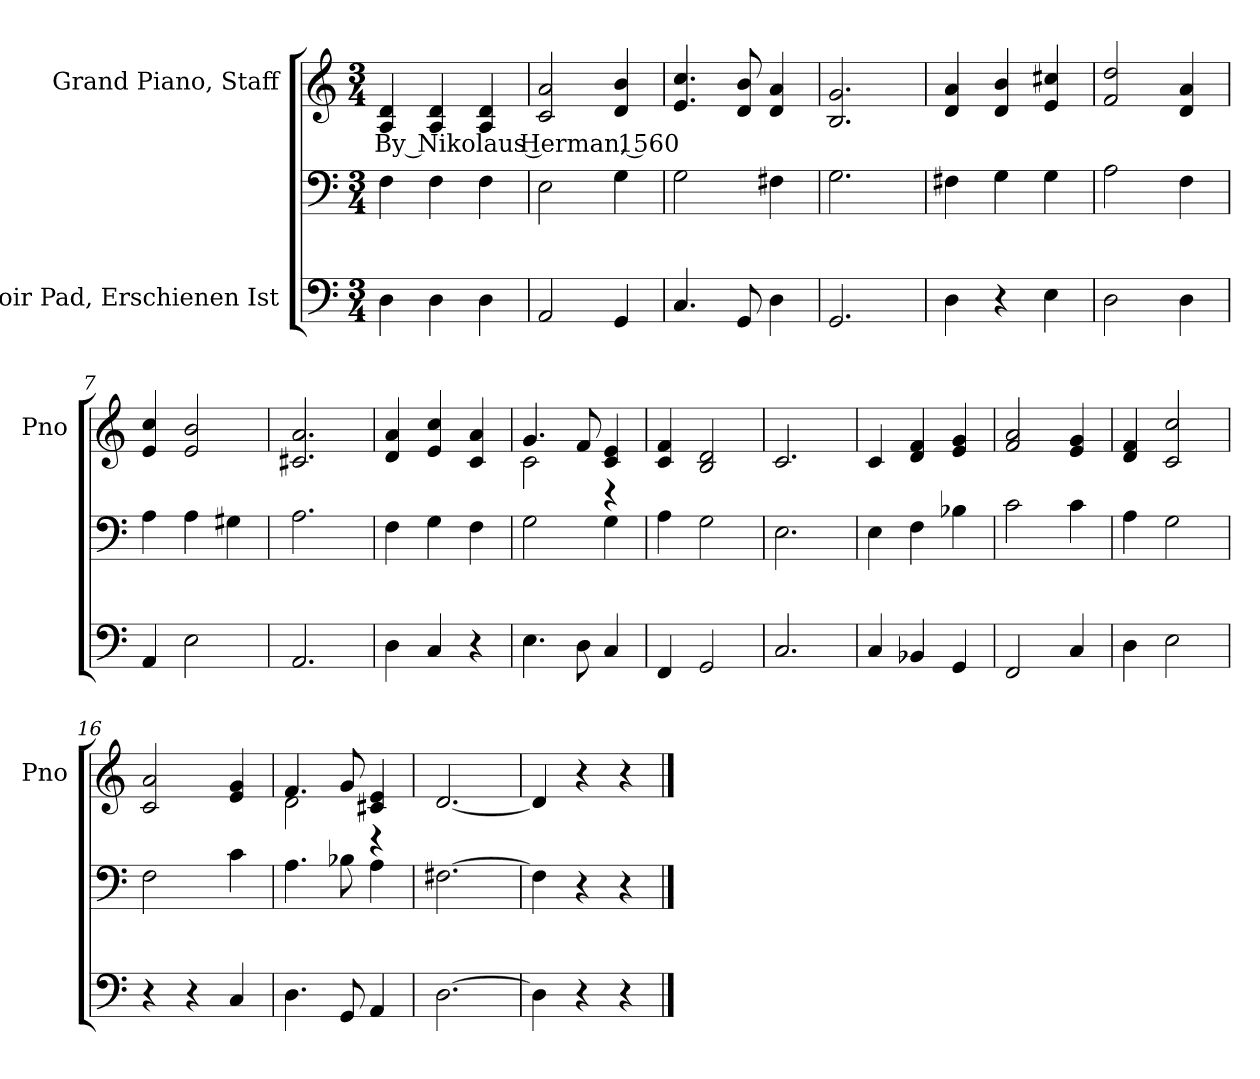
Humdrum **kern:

**kern	**kern	**kern	**text
*part2	*part2	*part1	*part1
*staff3	*staff2	*staff1	*staff1
*I"Choir Pad, Erschienen Ist	*	*I"Grand Piano, Staff	*
*	*	*I'Pno	*
*clefF4	*clefF4	*clefG2	*
*k[]	*k[]	*k[]	*
*M3/4	*M3/4	*M3/4	*
=1	=1	=1	=1
!	!	!	!LO:LY:b
4D\	4F\	4A/ 4d/	By Nikolaus Herman, 1560
4D\	4F\	4A/ 4d/	.
4D\	4F\	4A/ 4d/	.
=2	=2	=2	=2
2AA/	2E\	2c/ 2a/	.
4GG/	4G\	4d/ 4b/	.
=3	=3	=3	=3
4.C/	2G\	4.e/ 4.cc/	.
8GG/	.	8d/ 8b/	.
4D\	4F#X\	4d/ 4a/	.
=4	=4	=4	=4
2.GG/	2.G\	2.B/ 2.g/	.
=5	=5	=5	=5
4D\	4F#X\	4d/ 4a/	.
4r	4G\	4d/ 4b/	.
4E\	4G\	4e/ 4cc#X/	.
=6	=6	=6	=6
2D\	2A\	2f/ 2dd/	.
4D\	4F\	4d/ 4a/	.
=7	=7	=7	=7
4AA/	4A\	4e/ 4cc/	.
2E\	4A\	2e/ 2b/	.
.	4G#X\	.	.
=8	=8	=8	=8
2.AA/	2.A\	2.c#X/ 2.a/	.
!!LO:LB:g=z
=9	=9	=9	=9
4D\	4F\	4d/ 4a/	.
4C/	4G\	4e/ 4cc/	.
4r	4F\	4c/ 4a/	.
=10	=10	=10	=10
*	*	*^	*
4.E\	2G\	4.g/	2c\	.
8D\	.	8f/	.	.
4C/	4G\	4c/ 4e/	4r	.
*	*	*v	*v	*
=11	=11	=11	=11
4FF/	4A\	4c/ 4f/	.
2GG/	2G\	2B/ 2d/	.
=12	=12	=12	=12
2.C/	2.E\	2.c/	.
=13	=13	=13	=13
4C/	4E\	4c/	.
4BB-X/	4F\	4d/ 4f/	.
4GG/	4B-X\	4e/ 4g/	.
=14	=14	=14	=14
2FF/	2c\	2f/ 2a/	.
4C/	4c\	4e/ 4g/	.
=15	=15	=15	=15
4D\	4A\	4d/ 4f/	.
2E\	2G\	2c/ 2cc/	.
=16	=16	=16	=16
4r	2F\	2c/ 2a/	.
4r	.	.	.
4C/	4c\	4e/ 4g/	.
=17	=17	=17	=17
*	*	*^	*
4.D\	4.A\	4.f/	2d\	.
8GG/	8B-X\	8g/	.	.
4AA/	4A\	4c#X/ 4e/	4r	.
*	*	*v	*v	*
=18	=18	=18	=18
[2.D\	[2.F#X\	[2.d/	.
=19	=19	=19	=19
4D\]	4F#\]	4d/]	.
4r	4r	4r	.
4r	4r	4r	.
==	==	==	==
*-	*-	*-	*-
